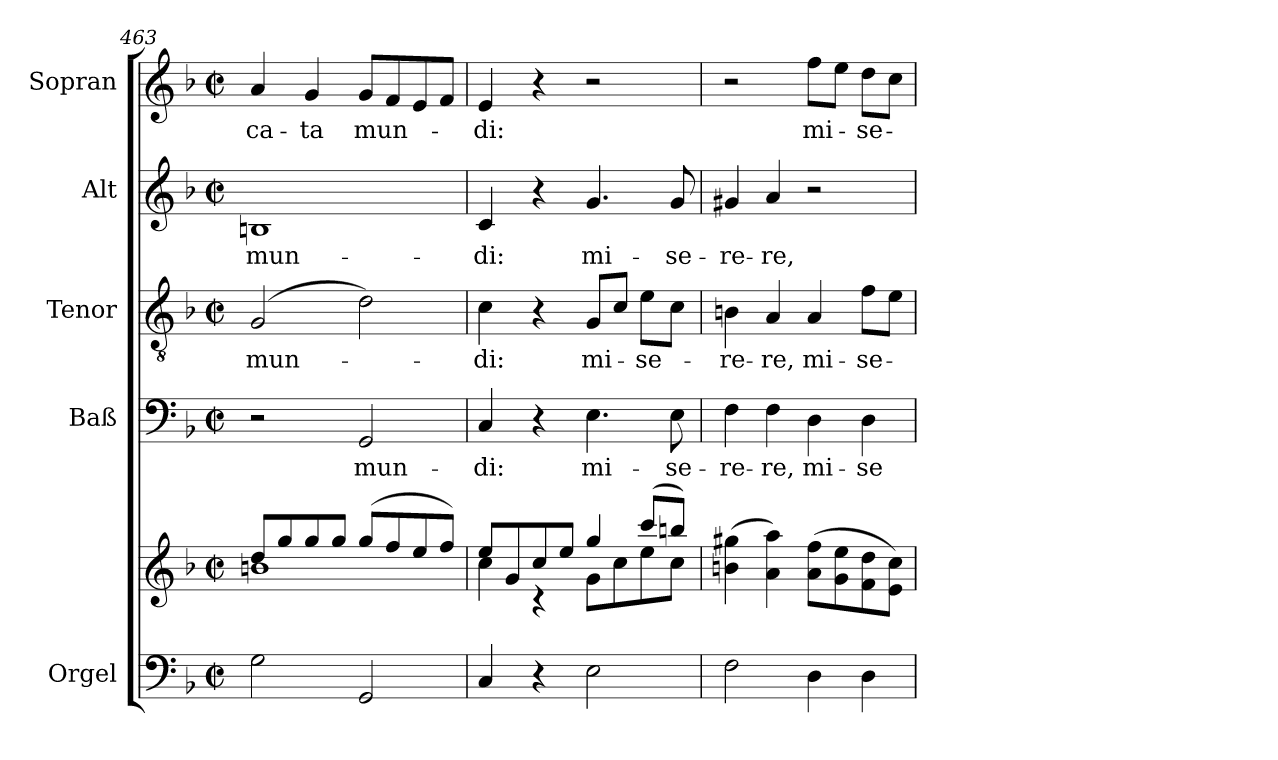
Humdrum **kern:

**kern	**kern	**kern	**text	**kern	**text	**kern	**text	**kern	**text
*part5	*part5	*part4	*part4	*part3	*part3	*part2	*part2	*part1	*part1
*staff6	*staff5	*staff4	*staff4	*staff3	*staff3	*staff2	*staff2	*staff1	*staff1
*I"Orgel	*	*I"Baß	*	*I"Tenor	*	*I"Alt	*	*I"Sopran	*
*I'Org.	*	*	*	*	*	*	*	*	*
!!LO:LB:g=z
*clefF4	*clefG2	*clefF4	*	*clefGv2	*	*clefG2	*	*clefG2	*
*k[b-]	*k[b-]	*k[b-]	*	*k[b-]	*	*k[b-]	*	*k[b-]	*
*F:	*F:	*F:	*	*F:	*	*F:	*	*F:	*
*M2/2	*M2/2	*M2/2	*	*M2/2	*	*M2/2	*	*M2/2	*
*met(c|)	*met(c|)	*met(c|)	*	*met(c|)	*	*met(c|)	*	*met(c|)	*
=463	=463	=463	=463	=463	=463	=463	=463	=463	=463
*	*^	*	*	*	*	*	*	*	*
!	!	!	!	!	!	!LO:LY:b	!	!LO:LY:b	!	!LO:LY:b
2G\	8dd/L	1bn	2r	.	(2G/	mun-	1Bn	mun-	4a/	-ca-
.	8gg/	.	.	.	.	.	.	.	.	.
!	!	!	!	!	!	!	!	!	!	!LO:LY:b
.	8gg/	.	.	.	.	.	.	.	4g/	-ta
.	8gg/J	.	.	.	.	.	.	.	.	.
!	!	!	!	!LO:LY:b	!	!	!	!	!	!LO:LY:b
2GG/	(>8gg/L	.	2GG/	mun-	2d\)	.	.	.	8g/L	mun-
.	8ff/	.	.	.	.	.	.	.	8f/	.
.	8ee/	.	.	.	.	.	.	.	8e/	.
.	8ff/J)	.	.	.	.	.	.	.	8f/J	.
=464	=464	=464	=464	=464	=464	=464	=464	=464	=464	=464
!	!	!	!	!LO:LY:b	!	!LO:LY:b	!	!LO:LY:b	!	!LO:LY:b
4C/	8ee/L	4cc\	4C/	-di:	4c\	-di:	4c/	-di:	4e/	-di:
.	8g/	.	.	.	.	.	.	.	.	.
4r	8cc/	4rc	4r	.	4r	.	4r	.	4r	.
.	8ee/J	.	.	.	.	.	.	.	.	.
!	!	!	!	!LO:LY:b	!	!LO:LY:b	!	!LO:LY:b	!	!
2E\	4gg/	8g\L	4.E\	mi-	8G/L	mi-	4.g/	mi-	2r	.
.	.	8cc\	.	.	8c/J	.	.	.	.	.
!	!	!	!	!	!	!LO:LY:b	!	!	!	!
.	(>8ccc/L	8ee\	.	.	8e\L	-se-	.	.	.	.
!	!	!	!	!LO:LY:b	!	!	!	!LO:LY:b	!	!
.	8bbn/J)	8cc\J	8E\	-se-	8c\J	.	8g/	-se-	.	.
=465	=465	=465	=465	=465	=465	=465	=465	=465	=465	=465
!	!	!	!	!LO:LY:b	!	!LO:LY:b	!	!LO:LY:b	!	!
*	*v	*v	*	*	*	*	*	*	*	*
2F\	(>4bn\ 4gg#X\	4F\	-re-	4Bn\	-re-	4g#X/	-re-	2r	.
!	!	!	!LO:LY:b	!	!LO:LY:b	!	!LO:LY:b	!	!
.	4a\ 4aa\)	4F\	-re,	4A/	-re,	4a/	-re,	.	.
!	!	!	!LO:LY:b	!	!LO:LY:b	!	!	!	!LO:LY:b
4D\	(>8a\ 8ff\L	4D\	mi-	4A/	mi-	2r	.	8ff\L	mi-
.	8g\ 8ee\	.	.	.	.	.	.	8ee\J	.
!	!	!	!LO:LY:b	!	!LO:LY:b	!	!	!	!LO:LY:b
4D\	8f\ 8dd\	4D\	-se-	8f\L	-se-	.	.	8dd\L	-se-
.	8e\ 8cc\J)	.	.	8e\J	.	.	.	8cc\J	.
=	=	=	=	=	=	=	=	=	=
*-	*-	*-	*-	*-	*-	*-	*-	*-	*-
